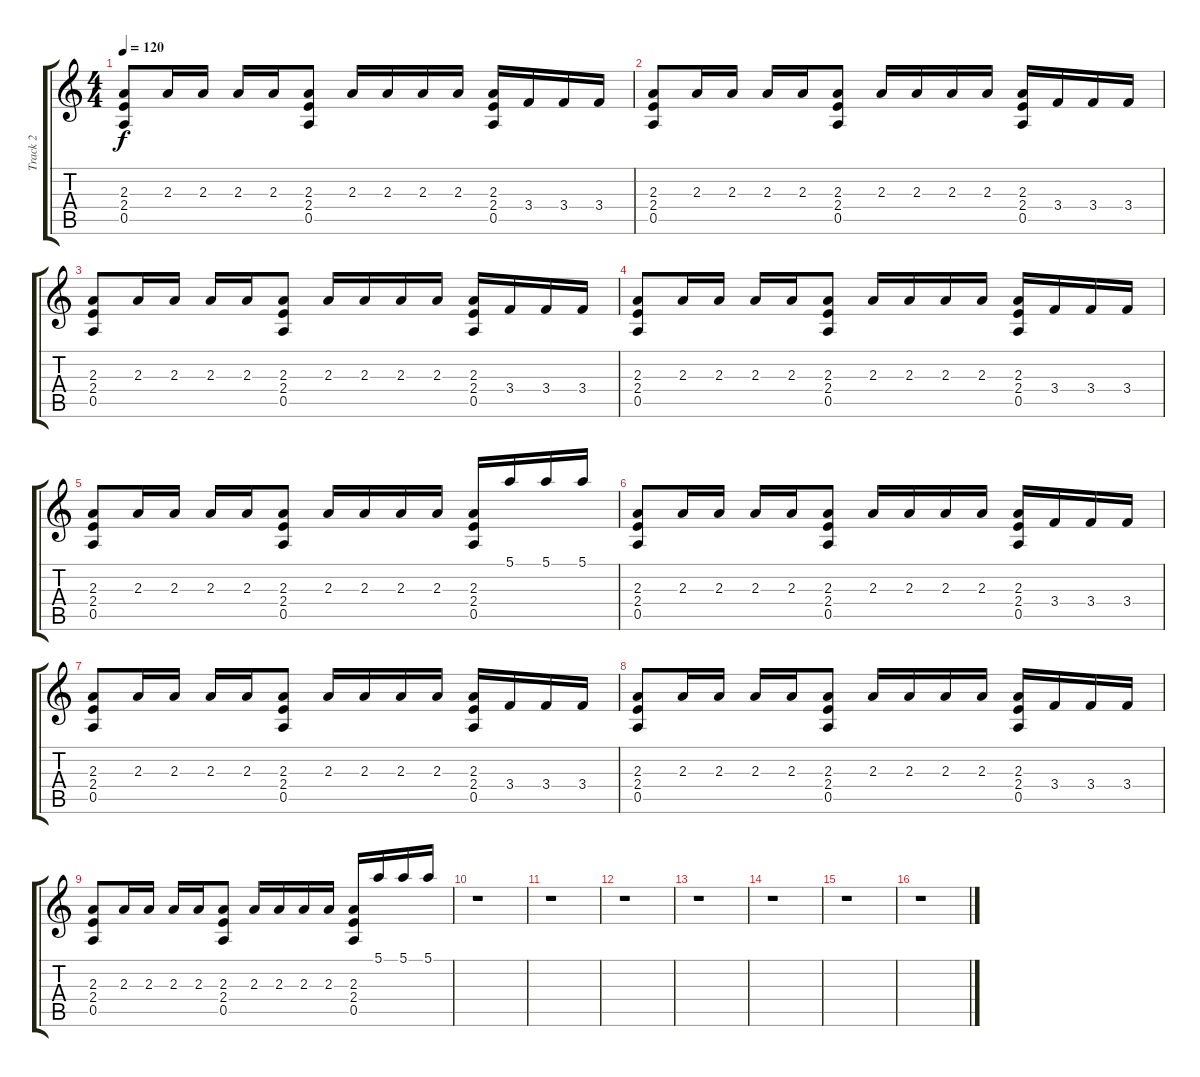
\track ("Track 2" "Track 2") {instrument distortionguitar}
\staff {score tabs}
\tuning (E4 B3 G3 D3 A2 E2) {hide}
\ts (4 4)
\tempo 120
\clef g2
\ks c
(2.3 2.4 0.5).8{dy f} 2.3.16 2.3.16 2.3.16 2.3.16 (2.3 2.4 0.5).8 2.3.16 2.3.16 2.3.16 2.3.16 (2.3 2.4 0.5).16 3.4.16 3.4.16 3.4.16 |
(2.3 2.4 0.5).8 2.3.16 2.3.16 2.3.16 2.3.16 (2.3 2.4 0.5).8 2.3.16 2.3.16 2.3.16 2.3.16 (2.3 2.4 0.5).16 3.4.16 3.4.16 3.4.16 |
(2.3 2.4 0.5).8 2.3.16 2.3.16 2.3.16 2.3.16 (2.3 2.4 0.5).8 2.3.16 2.3.16 2.3.16 2.3.16 (2.3 2.4 0.5).16 3.4.16 3.4.16 3.4.16 |
(2.3 2.4 0.5).8 2.3.16 2.3.16 2.3.16 2.3.16 (2.3 2.4 0.5).8 2.3.16 2.3.16 2.3.16 2.3.16 (2.3 2.4 0.5).16 3.4.16 3.4.16 3.4.16 |
(2.3 2.4 0.5).8 2.3.16 2.3.16 2.3.16 2.3.16 (2.3 2.4 0.5).8 2.3.16 2.3.16 2.3.16 2.3.16 (2.3 2.4 0.5).16 5.1.16 5.1.16 5.1.16 |
(2.3 2.4 0.5).8 2.3.16 2.3.16 2.3.16 2.3.16 (2.3 2.4 0.5).8 2.3.16 2.3.16 2.3.16 2.3.16 (2.3 2.4 0.5).16 3.4.16 3.4.16 3.4.16 |
(2.3 2.4 0.5).8 2.3.16 2.3.16 2.3.16 2.3.16 (2.3 2.4 0.5).8 2.3.16 2.3.16 2.3.16 2.3.16 (2.3 2.4 0.5).16 3.4.16 3.4.16 3.4.16 |
(2.3 2.4 0.5).8 2.3.16 2.3.16 2.3.16 2.3.16 (2.3 2.4 0.5).8 2.3.16 2.3.16 2.3.16 2.3.16 (2.3 2.4 0.5).16 3.4.16 3.4.16 3.4.16 |
(2.3 2.4 0.5).8 2.3.16 2.3.16 2.3.16 2.3.16 (2.3 2.4 0.5).8 2.3.16 2.3.16 2.3.16 2.3.16 (2.3 2.4 0.5).16 5.1.16 5.1.16 5.1.16 |
r.1 |
r.1 |
r.1 |
r.1 |
r.1 |
r.1 |
r.1
